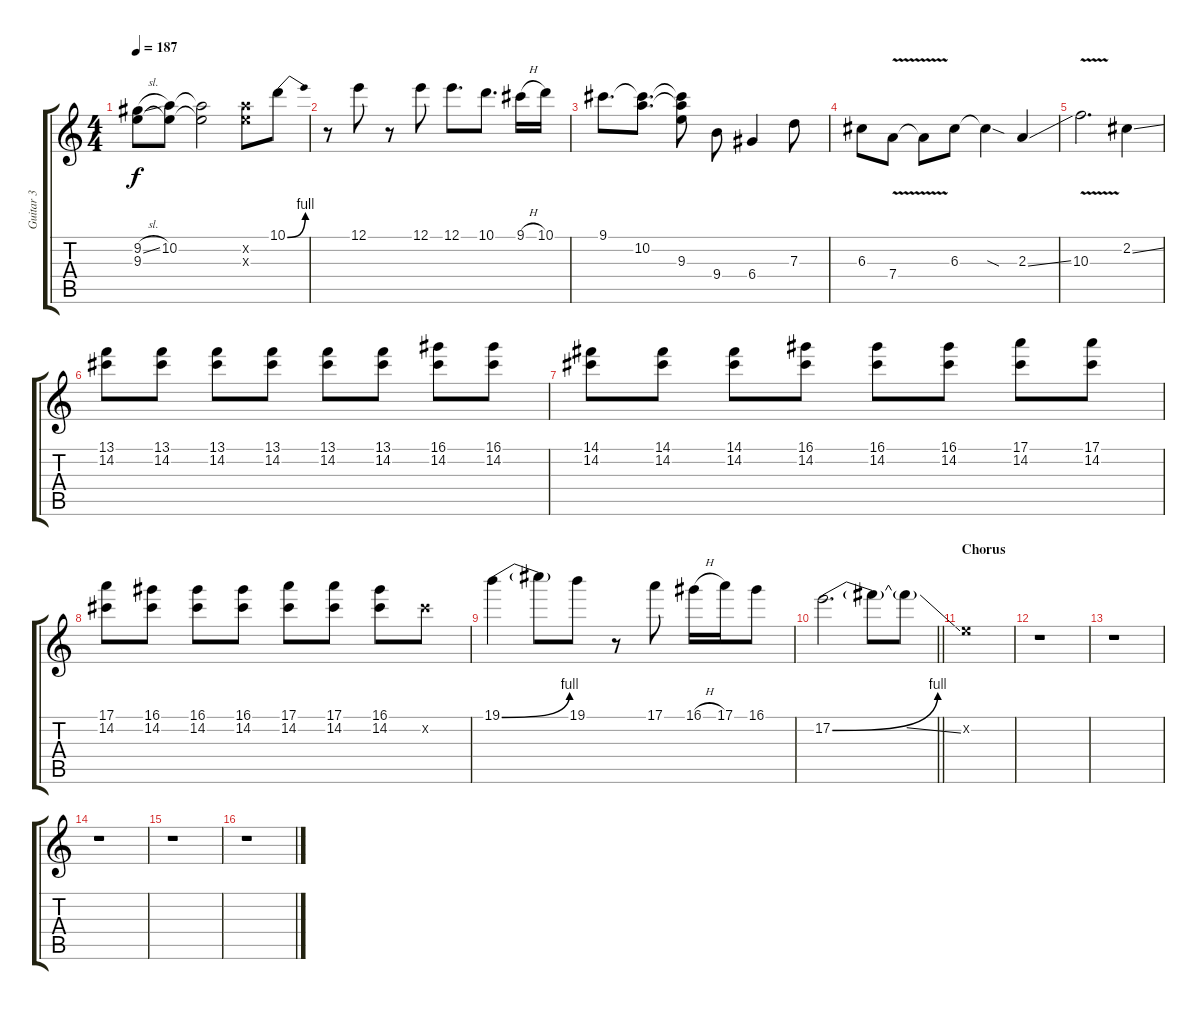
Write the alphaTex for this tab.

\track ("Guitar 3" "Guitar 3") {instrument overdrivenguitar}
\staff {score tabs}
\tuning (E4 B3 G3 D3 A2 E2) {hide}
\ts (4 4)
\tempo 187
\clef g2
\ks c
(9.2{sl} 9.3).8{dy f} (10.2 9.3{t}).8 (10.2{t} 9.3{t}).2 (10.2{x} 9.3{x}).8 10.1{be (bend 0 0 60 4)}.8 |
r.8 12.1.8 r.8 12.1.8 12.1.8{d} 10.1.8{d} 9.1{h}.16 10.1.16 |
9.1.8{d} (9.1{t} 10.2).8{d} (9.1{t} 10.2{t} 9.3).8 9.4.8 6.4.4 7.3.8 |
6.3.8 7.4{v}.8 7.4{t}.8 6.3.8 6.3{sod t}.4 2.3{ss}.4 |
10.3{v}.2{d} 2.2{ss}.4 |
(13.1 14.2).8 (13.1 14.2).8 (13.1 14.2).8 (13.1 14.2).8 (13.1 14.2).8 (13.1 14.2).8 (16.1 14.2).8 (16.1 14.2).8 |
(14.1 14.2).8 (14.1 14.2).8 (14.1 14.2).8 (16.1 14.2).8 (16.1 14.2).8 (16.1 14.2).8 (17.1 14.2).8 (17.1 14.2).8 |
(17.1 14.2).8 (16.1 14.2).8 (16.1 14.2).8 (16.1 14.2).8 (17.1 14.2).8 (17.1 14.2).8 (16.1 14.2).8 14.2{x}.8 |
19.1{be (bend 0 0 60 4)}.4 19.1{t}.8 19.1.8 r.8 17.1.8 16.1{h}.16 17.1.16 16.1.8 |
\barLineRight lightlight
17.2{be (bend 0 0 60 4)}.2{d} 17.2{t}.8 17.2{ss t}.8 |
\section ("" "Chorus")
5.2{x}.1 |
r.1 |
r.1 |
r.1 |
r.1 |
r.1
